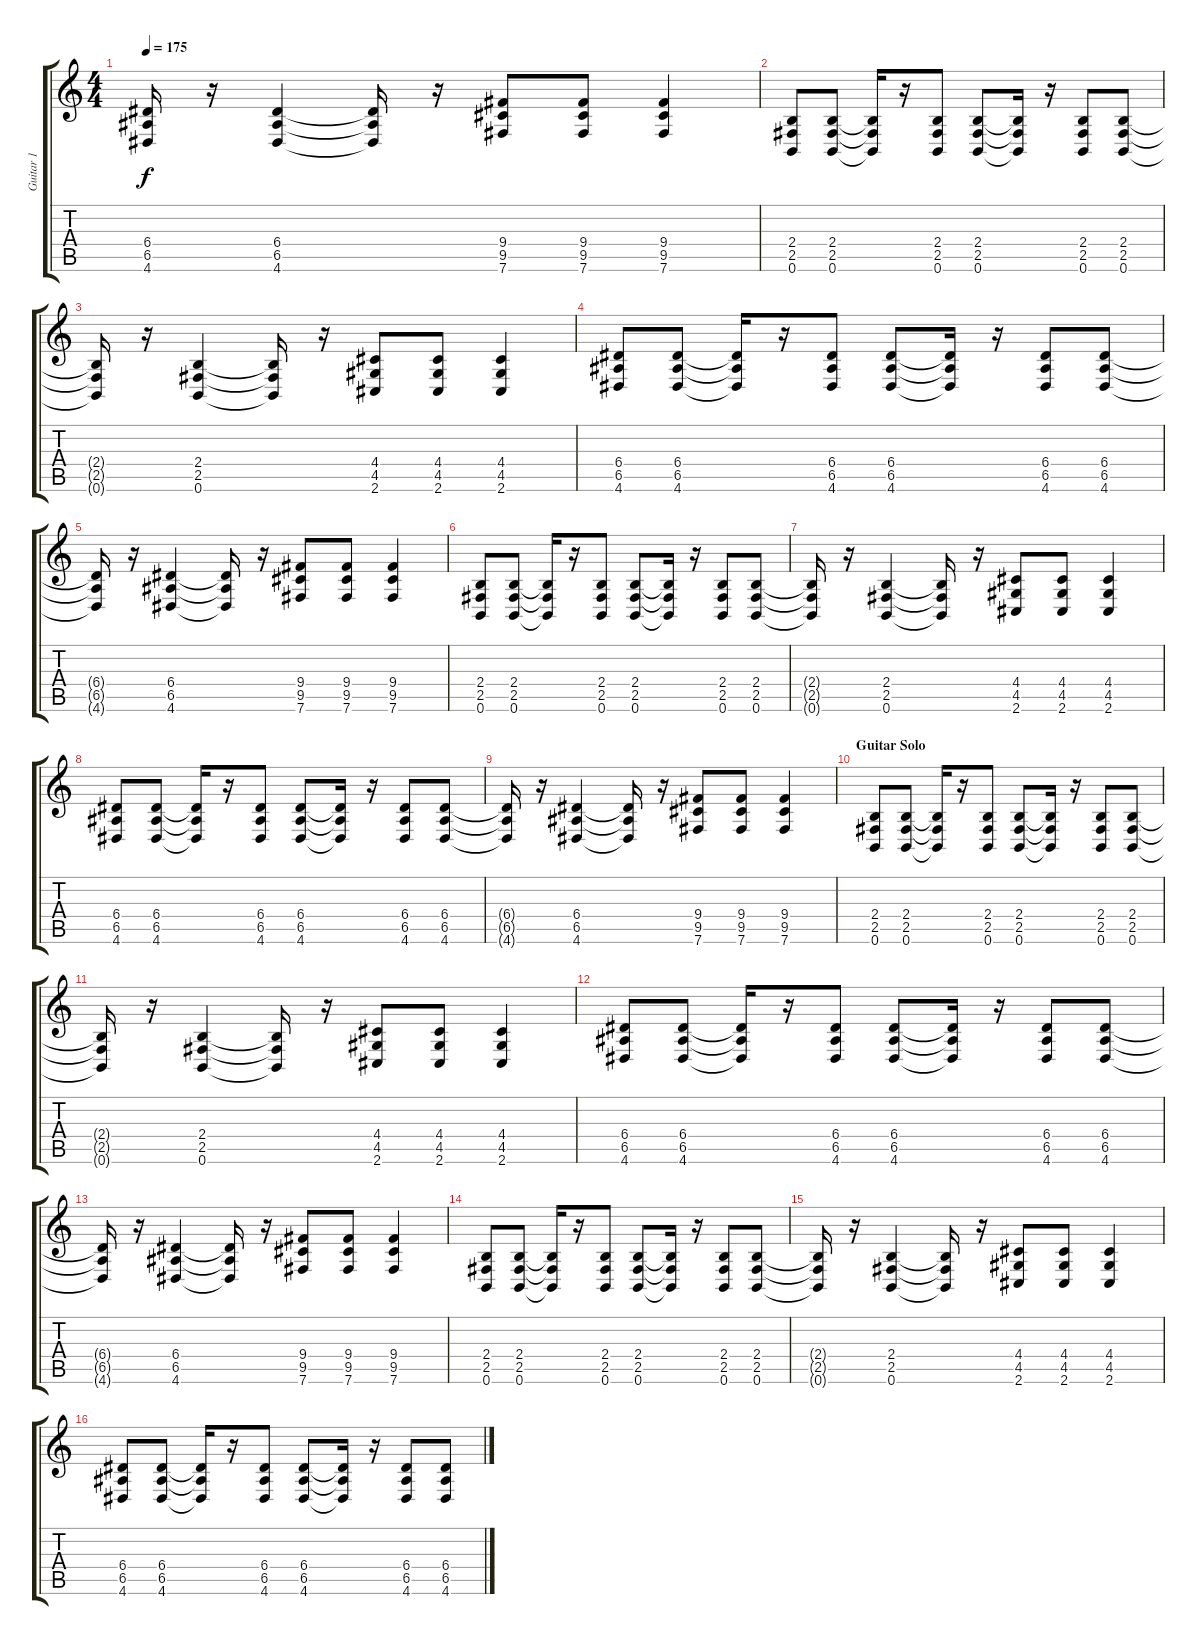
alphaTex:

\track ("Guitar 1" "Guitar 1") {instrument overdrivenguitar}
\staff {score tabs}
\tuning (B3 Gb3 D3 A2 E2 B1) {hide}
\ts (4 4)
\tempo 175
\clef g2
\ks c
(6.4{t} 6.5{t} 4.6{t}).16{dy f} r.16 (6.4 6.5 4.6).4 (6.4{t} 6.5{t} 4.6{t}).16 r.16 (9.4 9.5 7.6).8 (9.4 9.5 7.6).8 (9.4 9.5 7.6).4 |
(2.4 2.5 0.6).8 (2.4 2.5 0.6).8 (2.4{t} 2.5{t} 0.6{t}).16 r.16 (2.4 2.5 0.6).8 (2.4 2.5 0.6).8 (2.4{t} 2.5{t} 0.6{t}).16 r.16 (2.4 2.5 0.6).8 (2.4 2.5 0.6).8 |
(2.4{t} 2.5{t} 0.6{t}).16 r.16 (2.4 2.5 0.6).4 (2.4{t} 2.5{t} 0.6{t}).16 r.16 (4.4 4.5 2.6).8 (4.4 4.5 2.6).8 (4.4 4.5 2.6).4 |
(6.4 6.5 4.6).8 (6.4 6.5 4.6).8 (6.4{t} 6.5{t} 4.6{t}).16 r.16 (6.4 6.5 4.6).8 (6.4 6.5 4.6).8 (6.4{t} 6.5{t} 4.6{t}).16 r.16 (6.4 6.5 4.6).8 (6.4 6.5 4.6).8 |
(6.4{t} 6.5{t} 4.6{t}).16 r.16 (6.4 6.5 4.6).4 (6.4{t} 6.5{t} 4.6{t}).16 r.16 (9.4 9.5 7.6).8 (9.4 9.5 7.6).8 (9.4 9.5 7.6).4 |
(2.4 2.5 0.6).8 (2.4 2.5 0.6).8 (2.4{t} 2.5{t} 0.6{t}).16 r.16 (2.4 2.5 0.6).8 (2.4 2.5 0.6).8 (2.4{t} 2.5{t} 0.6{t}).16 r.16 (2.4 2.5 0.6).8 (2.4 2.5 0.6).8 |
(2.4{t} 2.5{t} 0.6{t}).16 r.16 (2.4 2.5 0.6).4 (2.4{t} 2.5{t} 0.6{t}).16 r.16 (4.4 4.5 2.6).8 (4.4 4.5 2.6).8 (4.4 4.5 2.6).4 |
(6.4 6.5 4.6).8 (6.4 6.5 4.6).8 (6.4{t} 6.5{t} 4.6{t}).16 r.16 (6.4 6.5 4.6).8 (6.4 6.5 4.6).8 (6.4{t} 6.5{t} 4.6{t}).16 r.16 (6.4 6.5 4.6).8 (6.4 6.5 4.6).8 |
(6.4{t} 6.5{t} 4.6{t}).16 r.16 (6.4 6.5 4.6).4 (6.4{t} 6.5{t} 4.6{t}).16 r.16 (9.4 9.5 7.6).8 (9.4 9.5 7.6).8 (9.4 9.5 7.6).4 |
\section ("" "Guitar Solo")
(2.4 2.5 0.6).8 (2.4 2.5 0.6).8 (2.4{t} 2.5{t} 0.6{t}).16 r.16 (2.4 2.5 0.6).8 (2.4 2.5 0.6).8 (2.4{t} 2.5{t} 0.6{t}).16 r.16 (2.4 2.5 0.6).8 (2.4 2.5 0.6).8 |
(2.4{t} 2.5{t} 0.6{t}).16 r.16 (2.4 2.5 0.6).4 (2.4{t} 2.5{t} 0.6{t}).16 r.16 (4.4 4.5 2.6).8 (4.4 4.5 2.6).8 (4.4 4.5 2.6).4 |
(6.4 6.5 4.6).8 (6.4 6.5 4.6).8 (6.4{t} 6.5{t} 4.6{t}).16 r.16 (6.4 6.5 4.6).8 (6.4 6.5 4.6).8 (6.4{t} 6.5{t} 4.6{t}).16 r.16 (6.4 6.5 4.6).8 (6.4 6.5 4.6).8 |
(6.4{t} 6.5{t} 4.6{t}).16 r.16 (6.4 6.5 4.6).4 (6.4{t} 6.5{t} 4.6{t}).16 r.16 (9.4 9.5 7.6).8 (9.4 9.5 7.6).8 (9.4 9.5 7.6).4 |
(2.4 2.5 0.6).8 (2.4 2.5 0.6).8 (2.4{t} 2.5{t} 0.6{t}).16 r.16 (2.4 2.5 0.6).8 (2.4 2.5 0.6).8 (2.4{t} 2.5{t} 0.6{t}).16 r.16 (2.4 2.5 0.6).8 (2.4 2.5 0.6).8 |
(2.4{t} 2.5{t} 0.6{t}).16 r.16 (2.4 2.5 0.6).4 (2.4{t} 2.5{t} 0.6{t}).16 r.16 (4.4 4.5 2.6).8 (4.4 4.5 2.6).8 (4.4 4.5 2.6).4 |
(6.4 6.5 4.6).8 (6.4 6.5 4.6).8 (6.4{t} 6.5{t} 4.6{t}).16 r.16 (6.4 6.5 4.6).8 (6.4 6.5 4.6).8 (6.4{t} 6.5{t} 4.6{t}).16 r.16 (6.4 6.5 4.6).8 (6.4 6.5 4.6).8
